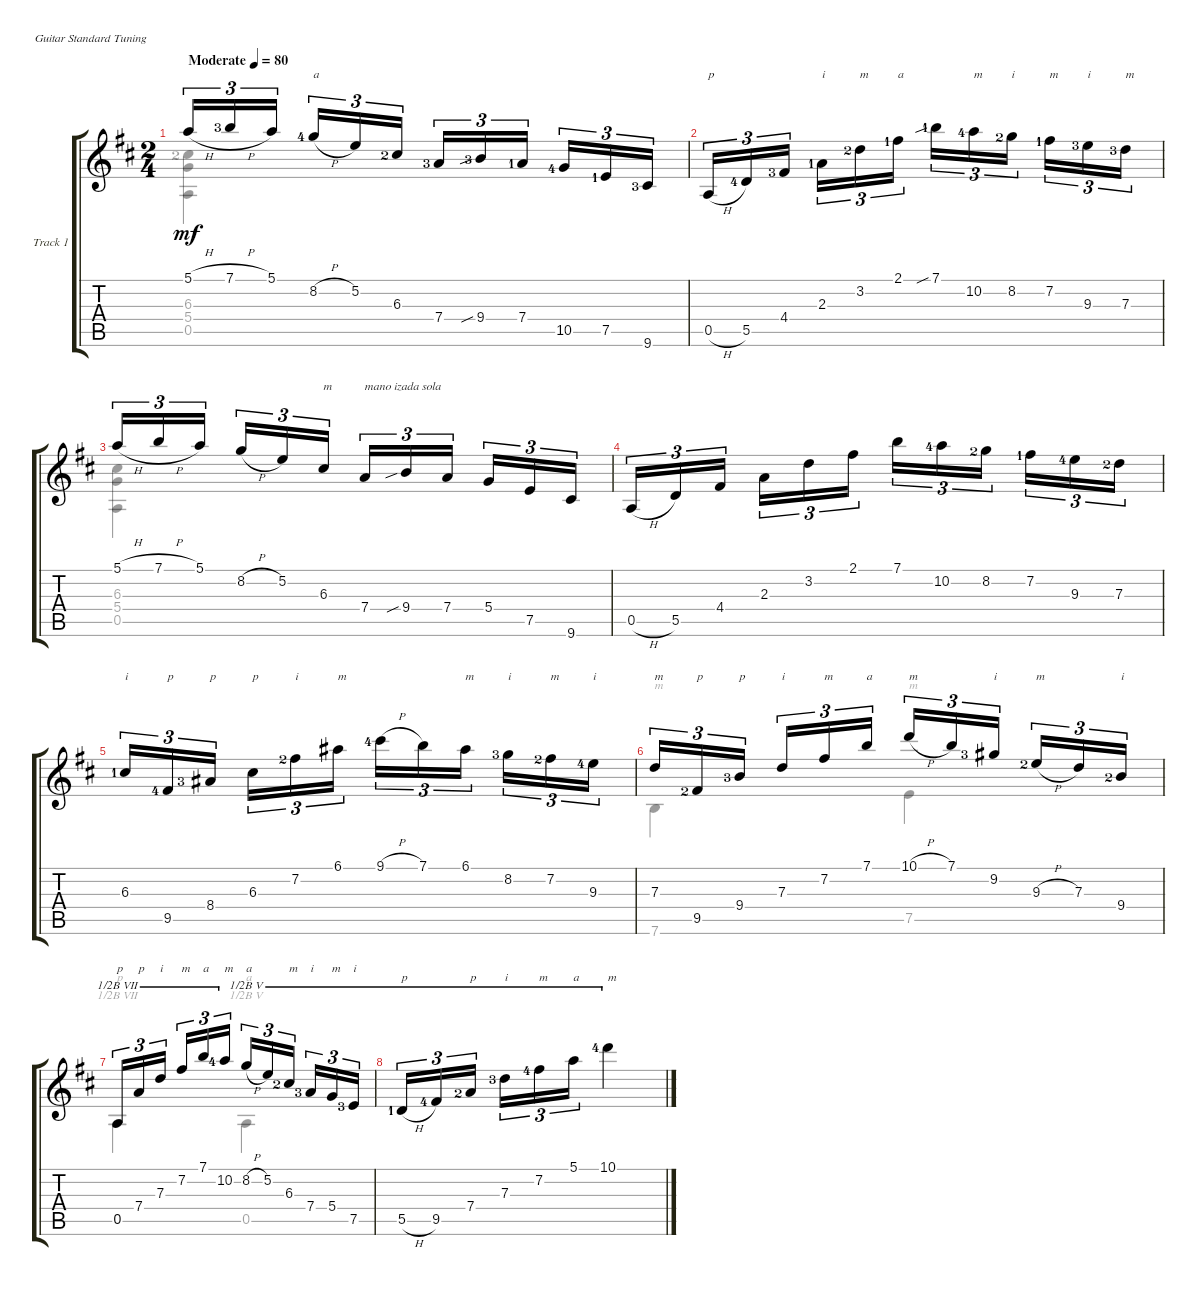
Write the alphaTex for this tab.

\bracketExtendMode groupsimilarinstruments
\firstSystemTrackNameOrientation horizontal
\otherSystemsTrackNameOrientation horizontal
\track ("Track 1" "Track 1") {multiBarRest instrument acousticguitarsteel}
\staff {score tabs}
\tuning (E4 B3 G3 D3 A2 E2)
\voice
\ts (2 4)
\tempo (80 "Moderate")
\clef g2
\ks d
5.1{h}.16{tu (3 2) dy mf instrument acousticguitarsteel} 7.1{h lf 4}.16{tu (3 2)} 5.1.16{tu (3 2)} 8.2{h lf 5}.16{tu (3 2) txt "a"} 5.2.16{tu (3 2)} 6.3{lf 3}.16{tu (3 2)} 7.4{lf 4}.16{tu (3 2)} 9.4{sib lf 4}.16{tu (3 2)} 7.4{lf 2}.16{tu (3 2)} 10.5{lf 5}.16{tu (3 2)} 7.5{lf 2}.16{tu (3 2)} 9.6{lf 4}.16{tu (3 2)} |
0.5{h}.16{tu (3 2) txt "p"} 5.5{lf 5}.16{tu (3 2)} 4.4{lf 4}.16{tu (3 2)} 2.3{lf 2}.16{tu (3 2) txt "i"} 3.2{lf 3}.16{tu (3 2) txt "m"} 2.1{lf 2}.16{tu (3 2) txt "a"} 7.1{sib lf 2}.16{tu (3 2)} 10.2{lf 5}.16{tu (3 2) txt "m"} 8.2{lf 3}.16{tu (3 2) txt "i"} 7.2{lf 2}.16{tu (3 2) txt "m"} 9.3{lf 4}.16{tu (3 2) txt "i"} 7.3{lf 4}.16{tu (3 2) txt "m"} |
5.1{h}.16{tu (3 2)} 7.1{h}.16{tu (3 2)} 5.1.16{tu (3 2)} 8.2{h}.16{tu (3 2)} 5.2.16{tu (3 2)} 6.3.16{tu (3 2) txt "m"} 7.4.16{tu (3 2) txt "mano izada sola"} 9.4{sib}.16{tu (3 2)} 7.4.16{tu (3 2)} 5.4.16{tu (3 2)} 7.5.16{tu (3 2)} 9.6.16{tu (3 2)} |
0.5{h}.16{tu (3 2)} 5.5.16{tu (3 2)} 4.4.16{tu (3 2)} 2.3.16{tu (3 2)} 3.2.16{tu (3 2)} 2.1.16{tu (3 2)} 7.1.16{tu (3 2)} 10.2{lf 5}.16{tu (3 2)} 8.2{lf 3}.16{tu (3 2)} 7.2{lf 2}.16{tu (3 2)} 9.3{lf 5}.16{tu (3 2)} 7.3{lf 3}.16{tu (3 2)} |
6.3{lf 2}.16{tu (3 2) txt "i"} 9.5{lf 5}.16{tu (3 2) txt "p"} 8.4{lf 4}.16{tu (3 2) txt "p"} 6.3.16{tu (3 2) txt "p"} 7.2{lf 3}.16{tu (3 2) txt "i"} 6.1.16{tu (3 2) txt "m"} 9.1{h lf 5}.16{tu (3 2)} 7.1.16{tu (3 2)} 6.1.16{tu (3 2) txt "m"} 8.2{lf 4}.16{tu (3 2) txt "i"} 7.2{lf 3}.16{tu (3 2) txt "m"} 9.3{lf 5}.16{tu (3 2) txt "i"} |
7.3.16{tu (3 2) txt "m"} 9.5{lf 3}.16{tu (3 2) txt "p"} 9.4{lf 4}.16{tu (3 2) txt "p"} 7.3.16{tu (3 2) txt "i"} 7.2.16{tu (3 2) txt "m"} 7.1.16{tu (3 2) txt "a"} 10.1{h}.16{tu (3 2) txt "m"} 7.1.16{tu (3 2)} 9.2{lf 4}.16{tu (3 2) txt "i"} 9.3{h lf 3}.16{tu (3 2) txt "m"} 7.3.16{tu (3 2)} 9.4{lf 3}.16{tu (3 2) txt "i"} |
0.5.16{tu (3 2) txt "p" barre (7 half)} 7.4.16{tu (3 2) txt "p" barre (7 half)} 7.3.16{tu (3 2) txt "i" barre (7 half)} 7.2.16{tu (3 2) txt "m" barre (7 half)} 7.1.16{tu (3 2) txt "a" barre (7 half)} 10.2{lf 5}.16{tu (3 2) txt "m" barre (7 half)} 8.2{h}.16{tu (3 2) txt "a" barre (5 half)} 5.2.16{tu (3 2) barre (5 half)} 6.3{lf 3}.16{tu (3 2) txt "m" barre (5 half)} 7.4{lf 4}.16{tu (3 2) txt "i" barre (5 half)} 5.4.16{tu (3 2) txt "m" barre (5 half)} 7.5{lf 4}.16{tu (3 2) txt "i" barre (5 half)} |
5.5{h lf 2}.16{tu (3 2) txt "p" barre (5 half)} 9.5{lf 5}.16{tu (3 2) barre (5 half)} 7.4{lf 3}.16{tu (3 2) txt "p" barre (5 half)} 7.3{lf 4}.16{tu (3 2) txt "i" barre (5 half)} 7.2{lf 5}.16{tu (3 2) txt "m" barre (5 half)} 5.1.16{tu (3 2) txt "a" barre (5 half)} 10.1{lf 5}.4{txt "m" barre (5 half)} |
\voice
\clef g2
\ottava regular
\simile none
\ks d
(0.5 6.3{lf 3} 5.4).4{dy mf} |
|
(0.5 6.3 5.4).4 |
|
|
7.6.4{txt "m"} 7.5.4{txt "m"} |
0.5.4{txt "p" barre (7 half)} 0.5.4{txt "a" barre (5 half)} |
|
